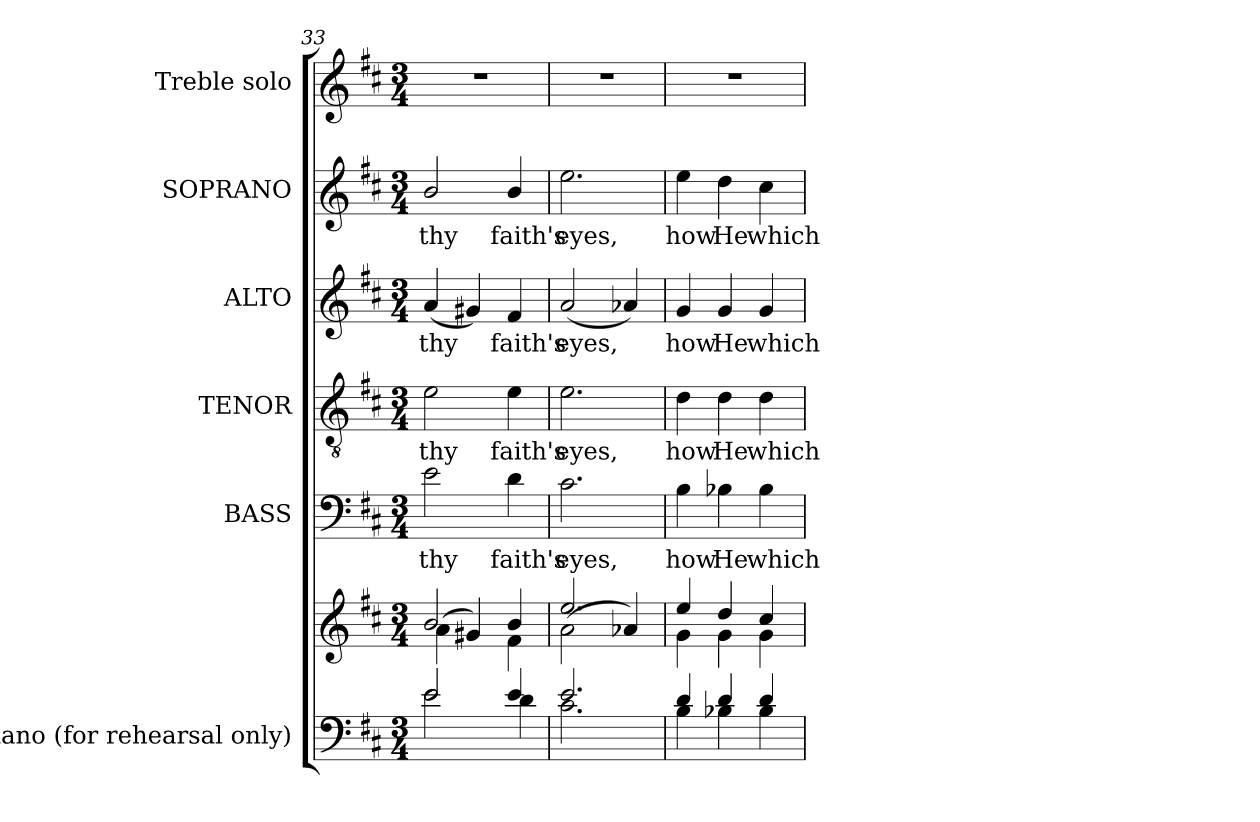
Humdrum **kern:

**kern	**kern	**kern	**text	**kern	**text	**kern	**text	**kern	**text	**kern
*part6	*part6	*part5	*part5	*part4	*part4	*part3	*part3	*part2	*part2	*part1
*staff7	*staff6	*staff5	*staff5	*staff4	*staff4	*staff3	*staff3	*staff2	*staff2	*staff1
*I"Piano  (for rehearsal  only)	*	*I"BASS	*	*I"TENOR	*	*I"ALTO	*	*I"SOPRANO	*	*I"Treble solo
*I'Pno.	*	*I'B.	*	*I'T.	*	*I'A.	*	*I'S.	*	*I'Tr.
*clefF4	*clefG2	*clefF4	*	*clefGv2	*	*clefG2	*	*clefG2	*	*clefG2
*	*	*	*	*ITrd7c12	*	*	*	*	*	*
*k[f#c#]	*k[f#c#]	*k[f#c#]	*	*k[f#c#]	*	*k[f#c#]	*	*k[f#c#]	*	*k[f#c#]
*D:	*D:	*D:	*	*D:	*	*D:	*	*D:	*	*D:
*M3/4	*M3/4	*M3/4	*	*M3/4	*	*M3/4	*	*M3/4	*	*M3/4
=33	=33	=33	=33	=33	=33	=33	=33	=33	=33	=33
*^	*^	*	*	*	*	*	*	*	*	*
!	!	!	!	!	!LO:LY:b:color=#000000	!	!	!	!	!	!	!
!	!	!	!	!	!	!	!LO:LY:b:color=#000000	!	!	!	!	!
!	!	!	!	!	!	!	!	!	!LO:LY:b:color=#000000	!	!	!
!	!	!	!	!	!	!	!	!	!	!	!LO:LY:b:color=#000000	!LO:N:vis=1
2ei/	2ei\	2bi/	(4ai\	2ei\	thy	2Ei\	thy	(4ai/	thy	2bi/	thy	2.r
.	.	.	4g#Xi/)	.	.	.	.	4g#Xi/)	.	.	.	.
!	!	!	!	!	!LO:LY:b:color=#000000	!	!	!	!	!	!	!
!	!	!	!	!	!	!	!LO:LY:b:color=#000000	!	!	!	!	!
!	!	!	!	!	!	!	!	!	!LO:LY:b:color=#000000	!	!	!
!	!	!	!	!	!	!	!	!	!	!	!LO:LY:b:color=#000000	!
4ei/	4di\	4bi/	4f#i\	4di\	faith's	4Ei\	faith's	4f#i/	faith's	4bi/	faith's	.
=34	=34	=34	=34	=34	=34	=34	=34	=34	=34	=34	=34	=34
!	!	!	!	!	!LO:LY:b:color=#000000	!	!	!	!	!	!	!
!	!	!	!	!	!	!	!LO:LY:b:color=#000000	!	!	!	!	!
!	!	!	!	!	!	!	!	!	!LO:LY:b:color=#000000	!	!	!
!	!	!	!	!	!	!	!	!	!	!	!LO:LY:b:color=#000000	!LO:N:vis=1
2.ei/	2.c#i\	2.eei/	(2ai\	2.c#i\	eyes,	2.Ei\	eyes,	(2ai/	eyes,	2.eei\	eyes,	2.r
.	.	.	4a-Xi/)	.	.	.	.	4a-Xi/)	.	.	.	.
=35	=35	=35	=35	=35	=35	=35	=35	=35	=35	=35	=35	=35
!	!	!	!	!	!LO:LY:b:color=#000000	!	!	!	!	!	!	!
!	!	!	!	!	!	!	!LO:LY:b:color=#000000	!	!	!	!	!
!	!	!	!	!	!	!	!	!	!LO:LY:b:color=#000000	!	!	!
!	!	!	!	!	!	!	!	!	!	!	!LO:LY:b:color=#000000	!LO:N:vis=1
4di/	4Bi\	4eei/	4gi\	4Bi\	how	4Di\	how	4gi/	how	4eei\	how	2.r
!	!	!	!	!	!LO:LY:b:color=#000000	!	!	!	!	!	!	!
!	!	!	!	!	!	!	!LO:LY:b:color=#000000	!	!	!	!	!
!	!	!	!	!	!	!	!	!	!LO:LY:b:color=#000000	!	!	!
!	!	!	!	!	!	!	!	!	!	!	!LO:LY:b:color=#000000	!
4di/	4B-Xi\	4ddi/	4gi\	4B-Xi\	He	4Di\	He	4gi/	He	4ddi\	He	.
!	!	!	!	!	!LO:LY:b:color=#000000	!	!	!	!	!	!	!
!	!	!	!	!	!	!	!LO:LY:b:color=#000000	!	!	!	!	!
!	!	!	!	!	!	!	!	!	!LO:LY:b:color=#000000	!	!	!
!	!	!	!	!	!	!	!	!	!	!	!LO:LY:b:color=#000000	!
4di/	4B-i\	4cc#i/	4gi\	4B-i\	which	4Di\	which	4gi/	which	4cc#i\	which	.
*v	*v	*	*	*	*	*	*	*	*	*	*	*
*	*v	*v	*	*	*	*	*	*	*	*	*
=	=	=	=	=	=	=	=	=	=	=
*-	*-	*-	*-	*-	*-	*-	*-	*-	*-	*-
